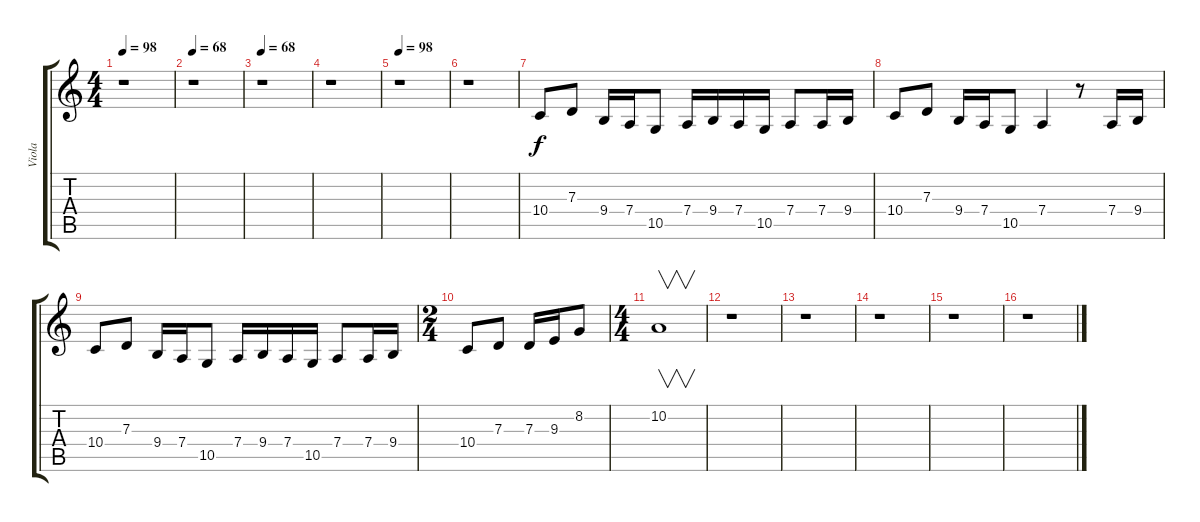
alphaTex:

\track ("Viola" "Viola") {instrument viola}
\staff {score tabs}
\tuning (E4 B3 G3 D3 A2 E2) {hide}
\ts (4 4)
\tempo 98
\tempo 68
\tempo 98
\clef g2
\ks c
r.1{dy f instrument viola} |
\tempo 68
r.1 |
\tempo 68
r.1 |
r.1 |
\tempo 98
r.1 |
r.1 |
10.4.8 7.3.8 9.4.16 7.4.16 10.5.8 7.4.16 9.4.16 7.4.16 10.5.16 7.4.8 7.4.16 9.4.16 |
10.4.8 7.3.8 9.4.16 7.4.16 10.5.8 7.4.4 r.8 7.4.16 9.4.16 |
10.4.8 7.3.8 9.4.16 7.4.16 10.5.8 7.4.16 9.4.16 7.4.16 10.5.16 7.4.8 7.4.16 9.4.16 |
\ts (2 4)
10.4.8 7.3.8 7.3.16 9.3.16 8.2.8 |
\ts (4 4)
10.2.1{v} |
r.1 |
r.1 |
r.1 |
r.1 |
r.1
